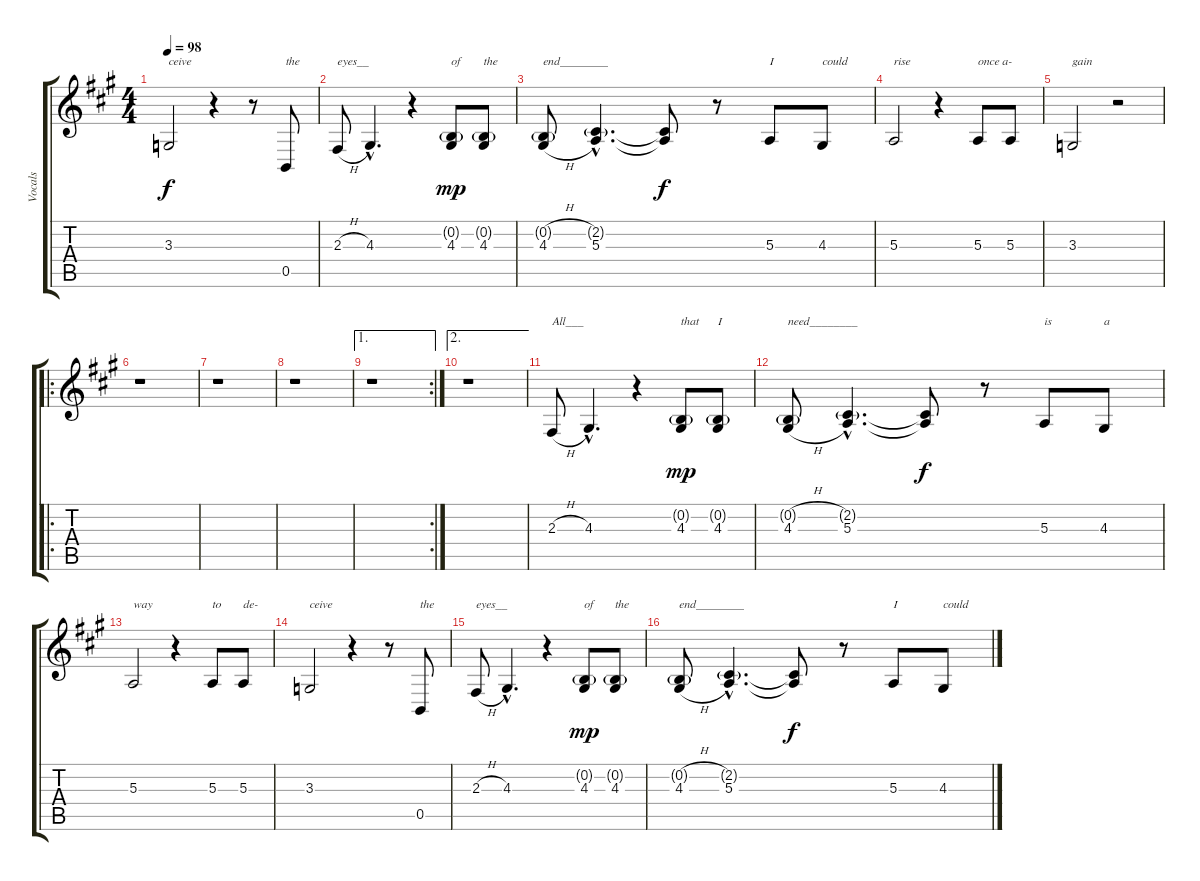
\track ("Vocals" "Vocals") {instrument lead6voice}
\staff {score tabs}
\tuning (E4 B3 E3 E3 B2 E2) {hide}
\ts (4 4)
\tempo 98
\clef g2
\ks a
3.3.2{txt "ceive" dy f} r.4 r.8 0.5.8{txt "the"} |
2.3{h}.8{txt "eyes__"} 4.3{hac}.4{d} r.4 (0.2{g} 4.3).8{txt "of" dy mp} (0.2{g} 4.3).8{txt "the"} |
(0.2{h g} 4.3{h}).8{txt "end________"} (2.2{g hac} 5.3{hac}).4{d} (2.2{t} 5.3{t}).8{dy f} r.8 5.3.8{txt "I"} 4.3.8{txt "could"} |
5.3.2{txt "rise"} r.4 5.3.8{txt "once a-"} 5.3.8 |
3.3.2{txt "gain"} r.2 |
\ro
r.1 |
r.1 |
r.1 |
\ae 1
\rc 2
r.1 |
\ae 2
r.1 |
2.3{h}.8{txt "All___"} 4.3{hac}.4{d} r.4 (0.2{g} 4.3).8{txt "that" dy mp} (0.2{g} 4.3).8{txt "I"} |
(0.2{h g} 4.3{h}).8{txt "need________"} (2.2{g hac} 5.3{hac}).4{d} (2.2{t} 5.3{t}).8{dy f} r.8 5.3.8{txt "is"} 4.3.8{txt "a"} |
5.3.2{txt "way"} r.4 5.3.8{txt "to"} 5.3.8{txt "de-"} |
3.3.2{txt "ceive"} r.4 r.8 0.5.8{txt "the"} |
2.3{h}.8{txt "eyes__"} 4.3{hac}.4{d} r.4 (0.2{g} 4.3).8{txt "of" dy mp} (0.2{g} 4.3).8{txt "the"} |
(0.2{h g} 4.3{h}).8{txt "end________"} (2.2{g hac} 5.3{hac}).4{d} (2.2{t} 5.3{t}).8{dy f} r.8 5.3.8{txt "I"} 4.3.8{txt "could"}
